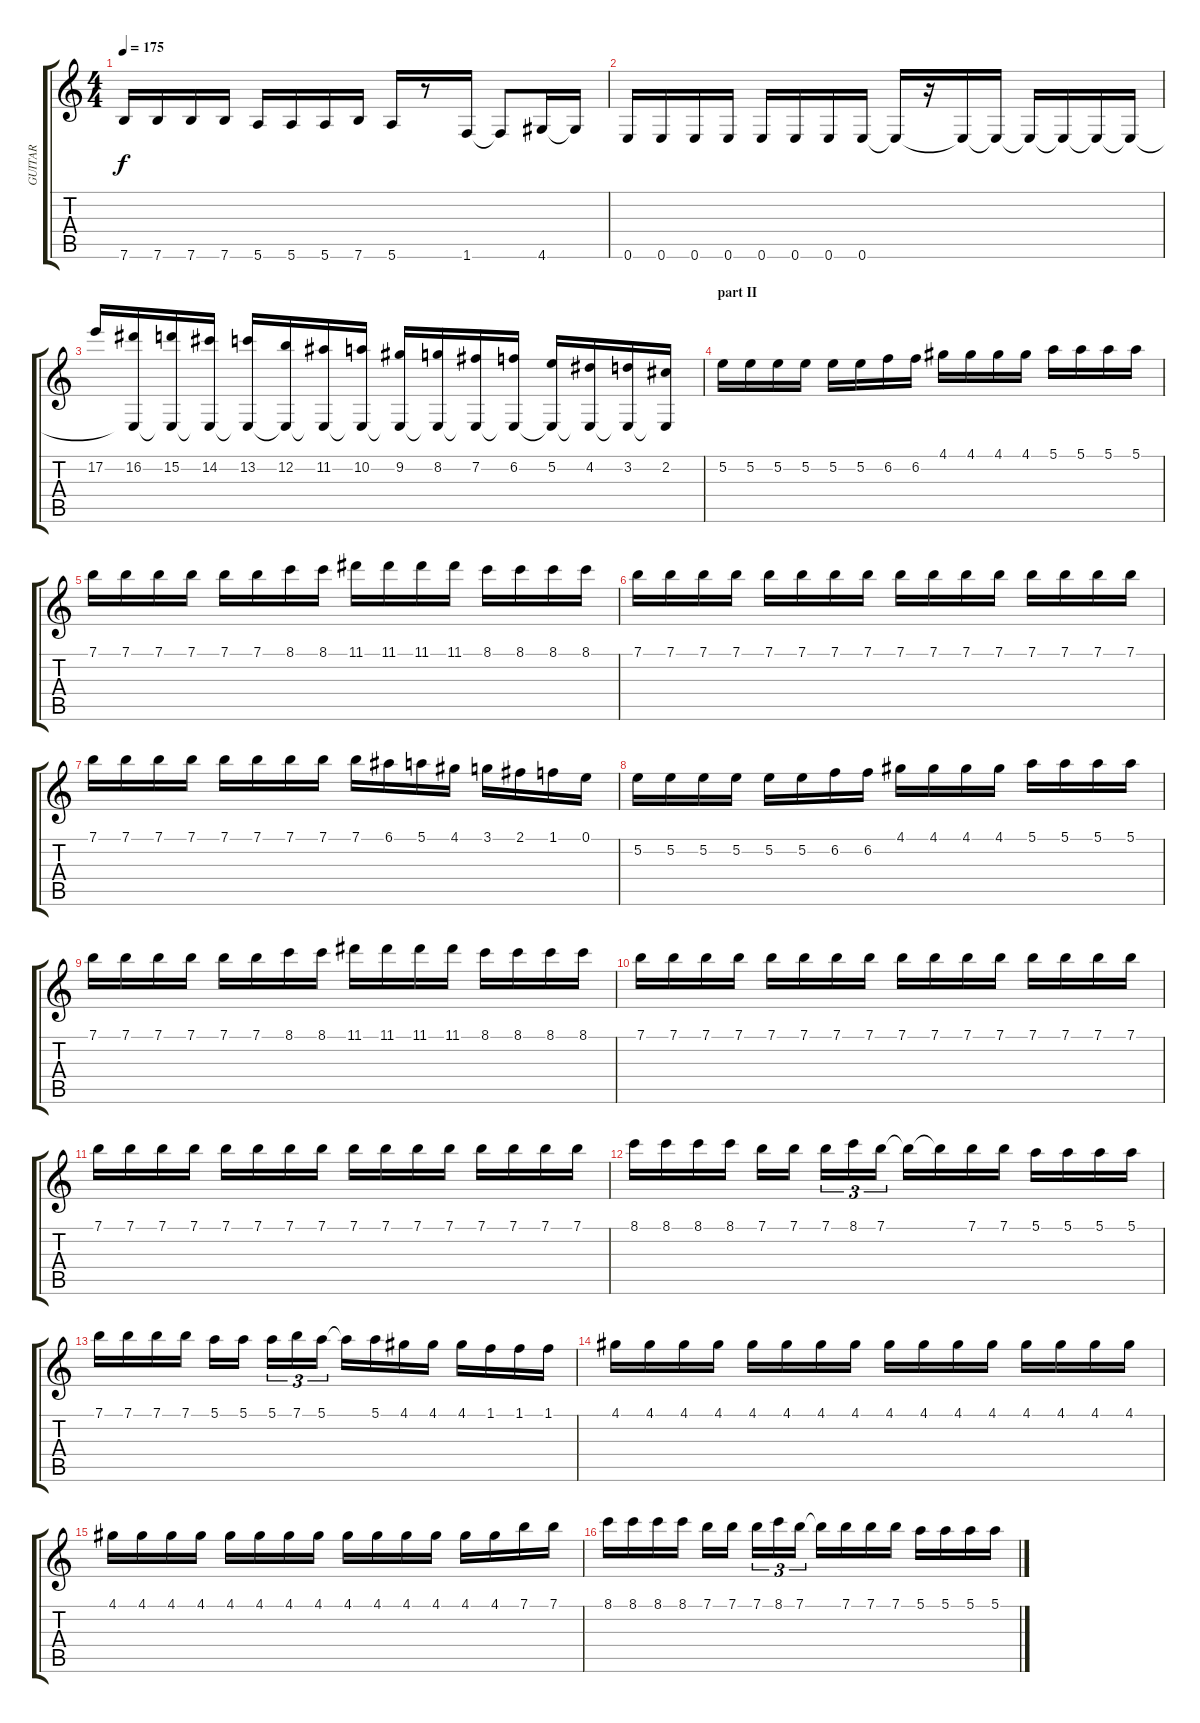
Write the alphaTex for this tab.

\track ("GUITAR" "GUITAR") {instrument electricguitarclean}
\staff {score tabs}
\tuning (E4 B3 G3 D3 A2 E2) {hide}
\ts (4 4)
\tempo 175
\clef g2
\ks c
7.6.16{dy f} 7.6.16 7.6.16 7.6.16 5.6.16 5.6.16 5.6.16 7.6.16 5.6.16 r.8 1.6.16 1.6{t}.8 4.6.16 4.6{t}.16 |
0.6.16 0.6.16 0.6.16 0.6.16 0.6.16 0.6.16 0.6.16 0.6.16 0.6{t}.16 r.16 0.6{t}.16 0.6{t}.16 0.6{t}.16 0.6{t}.16 0.6{t}.16 0.6{t}.16 |
17.2.16 (16.2 0.6{t}).16 (15.2 0.6{t}).16 (14.2 0.6{t}).16 (13.2 0.6{t}).16 (12.2 0.6{t}).16 (11.2 0.6{t}).16 (10.2 0.6{t}).16 (9.2 0.6{t}).16 (8.2 0.6{t}).16 (7.2 0.6{t}).16 (6.2 0.6{t}).16 (5.2 0.6{t}).16 (4.2 0.6{t}).16 (3.2 0.6{t}).16 (2.2 0.6{t}).16 |
\section ("" "part II")
5.2.16 5.2.16 5.2.16 5.2.16 5.2.16 5.2.16 6.2.16 6.2.16 4.1.16 4.1.16 4.1.16 4.1.16 5.1.16 5.1.16 5.1.16 5.1.16 |
7.1.16 7.1.16 7.1.16 7.1.16 7.1.16 7.1.16 8.1.16 8.1.16 11.1.16 11.1.16 11.1.16 11.1.16 8.1.16 8.1.16 8.1.16 8.1.16 |
7.1.16 7.1.16 7.1.16 7.1.16 7.1.16 7.1.16 7.1.16 7.1.16 7.1.16 7.1.16 7.1.16 7.1.16 7.1.16 7.1.16 7.1.16 7.1.16 |
7.1.16 7.1.16 7.1.16 7.1.16 7.1.16 7.1.16 7.1.16 7.1.16 7.1.16 6.1.16 5.1.16 4.1.16 3.1.16 2.1.16 1.1.16 0.1.16 |
5.2.16 5.2.16 5.2.16 5.2.16 5.2.16 5.2.16 6.2.16 6.2.16 4.1.16 4.1.16 4.1.16 4.1.16 5.1.16 5.1.16 5.1.16 5.1.16 |
7.1.16 7.1.16 7.1.16 7.1.16 7.1.16 7.1.16 8.1.16 8.1.16 11.1.16 11.1.16 11.1.16 11.1.16 8.1.16 8.1.16 8.1.16 8.1.16 |
7.1.16 7.1.16 7.1.16 7.1.16 7.1.16 7.1.16 7.1.16 7.1.16 7.1.16 7.1.16 7.1.16 7.1.16 7.1.16 7.1.16 7.1.16 7.1.16 |
7.1.16 7.1.16 7.1.16 7.1.16 7.1.16 7.1.16 7.1.16 7.1.16 7.1.16 7.1.16 7.1.16 7.1.16 7.1.16 7.1.16 7.1.16 7.1.16 |
8.1.16 8.1.16 8.1.16 8.1.16 7.1.16 7.1.16 7.1.16{tu (3 2)} 8.1.16{tu (3 2)} 7.1.16{tu (3 2)} 7.1{t}.16 7.1{t}.16 7.1.16 7.1.16 5.1.16 5.1.16 5.1.16 5.1.16 |
7.1.16 7.1.16 7.1.16 7.1.16 5.1.16 5.1.16 5.1.16{tu (3 2)} 7.1.16{tu (3 2)} 5.1.16{tu (3 2)} 5.1{t}.16 5.1.16 4.1.16 4.1.16 4.1.16 1.1.16 1.1.16 1.1.16 |
4.1.16 4.1.16 4.1.16 4.1.16 4.1.16 4.1.16 4.1.16 4.1.16 4.1.16 4.1.16 4.1.16 4.1.16 4.1.16 4.1.16 4.1.16 4.1.16 |
4.1.16 4.1.16 4.1.16 4.1.16 4.1.16 4.1.16 4.1.16 4.1.16 4.1.16 4.1.16 4.1.16 4.1.16 4.1.16 4.1.16 7.1.16 7.1.16 |
8.1.16 8.1.16 8.1.16 8.1.16 7.1.16 7.1.16 7.1.16{tu (3 2)} 8.1.16{tu (3 2)} 7.1.16{tu (3 2)} 7.1{t}.16 7.1.16 7.1.16 7.1.16 5.1.16 5.1.16 5.1.16 5.1.16
